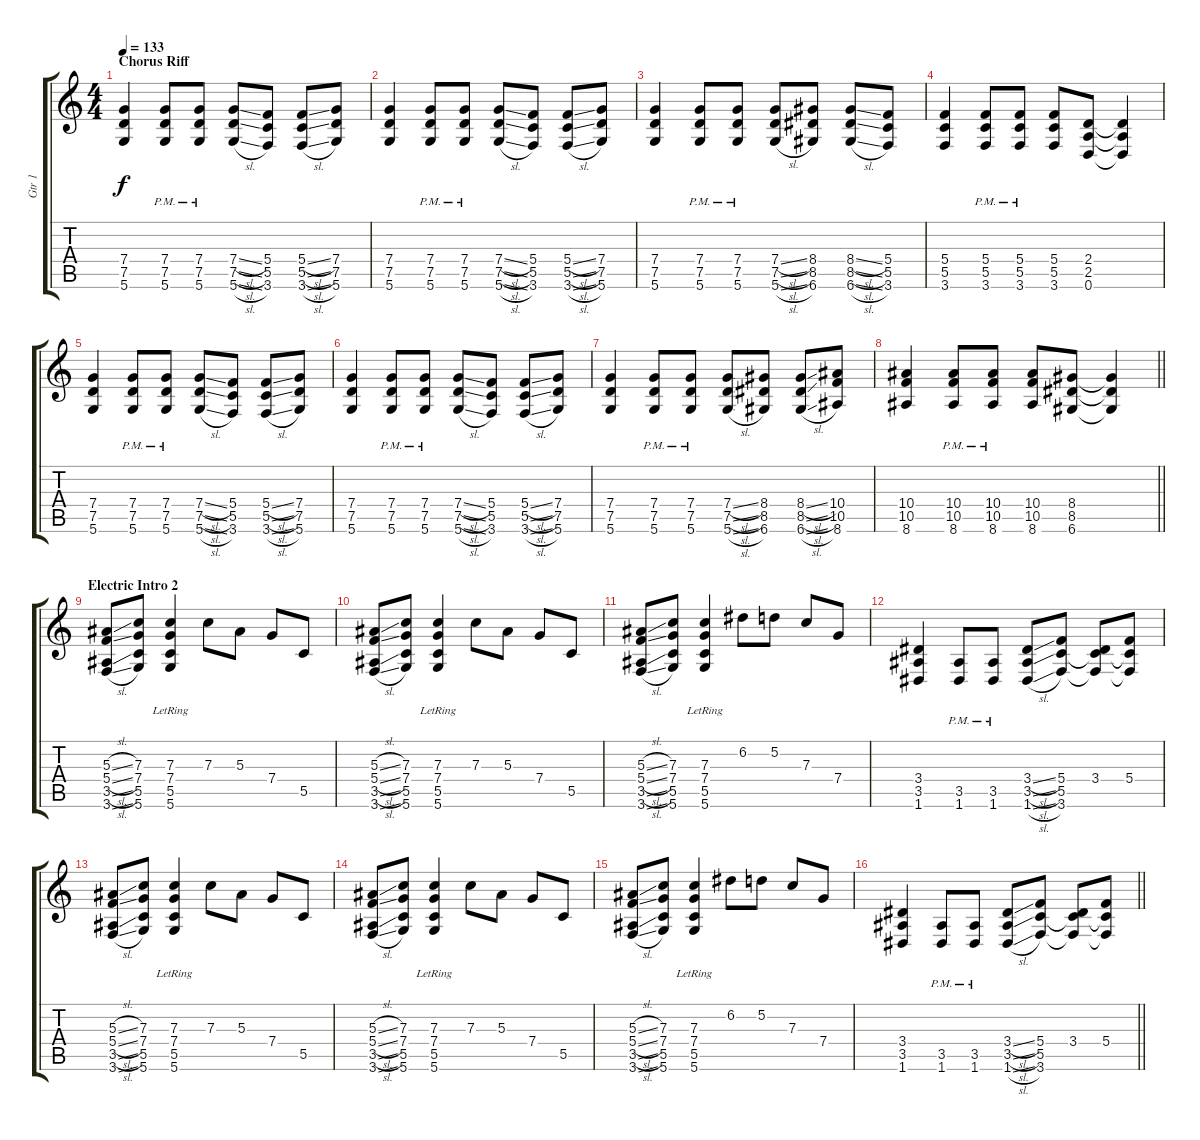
\track ("Gtr 1" "Gtr 1") {instrument distortionguitar}
\staff {score tabs}
\tuning (D4 A3 F3 C3 G2 D2) {hide}
\ts (4 4)
\section ("" "Chorus Riff")
\tempo 133
\clef g2
\ks c
(7.4 7.5 5.6).4{dy f} (7.4{pm} 7.5{pm} 5.6{pm}).8 (7.4{pm} 7.5{pm} 5.6{pm}).8 (7.4{sl} 7.5{sl} 5.6{sl}).8 (5.4 5.5 3.6).8 (5.4{sl} 5.5{sl} 3.6{sl}).8 (7.4 7.5 5.6).8 |
(7.4 7.5 5.6).4 (7.4{pm} 7.5{pm} 5.6{pm}).8 (7.4{pm} 7.5{pm} 5.6{pm}).8 (7.4{sl} 7.5{sl} 5.6{sl}).8 (5.4 5.5 3.6).8 (5.4{sl} 5.5{sl} 3.6{sl}).8 (7.4 7.5 5.6).8 |
(7.4 7.5 5.6).4 (7.4{pm} 7.5{pm} 5.6{pm}).8 (7.4{pm} 7.5{pm} 5.6{pm}).8 (7.4{sl} 7.5{sl} 5.6{sl}).8 (8.4 8.5 6.6).8 (8.4{sl} 8.5{sl} 6.6{sl}).8 (5.4 5.5 3.6).8 |
(5.4 5.5 3.6).4 (5.4{pm} 5.5{pm} 3.6{pm}).8 (5.4{pm} 5.5{pm} 3.6{pm}).8 (5.4 5.5 3.6).8 (2.4 2.5 0.6).8 (2.4{t} 2.5{t} 0.6{t}).4 |
(7.4 7.5 5.6).4 (7.4{pm} 7.5{pm} 5.6{pm}).8 (7.4{pm} 7.5{pm} 5.6{pm}).8 (7.4{sl} 7.5{sl} 5.6{sl}).8 (5.4 5.5 3.6).8 (5.4{sl} 5.5{sl} 3.6{sl}).8 (7.4 7.5 5.6).8 |
(7.4 7.5 5.6).4 (7.4{pm} 7.5{pm} 5.6{pm}).8 (7.4{pm} 7.5{pm} 5.6{pm}).8 (7.4{sl} 7.5{sl} 5.6{sl}).8 (5.4 5.5 3.6).8 (5.4{sl} 5.5{sl} 3.6{sl}).8 (7.4 7.5 5.6).8 |
(7.4 7.5 5.6).4 (7.4{pm} 7.5{pm} 5.6{pm}).8 (7.4{pm} 7.5{pm} 5.6{pm}).8 (7.4{sl} 7.5{sl} 5.6{sl}).8 (8.4 8.5 6.6).8 (8.4{sl} 8.5{sl} 6.6{sl}).8 (10.4 10.5 8.6).8 |
\barLineRight lightlight
(10.4 10.5 8.6).4 (10.4{pm} 10.5{pm} 8.6{pm}).8 (10.4{pm} 10.5{pm} 8.6{pm}).8 (10.4 10.5 8.6).8 (8.4 8.5 6.6).8 (8.4{t} 8.5{t} 6.6{t}).4 |
\section ("" "Electric Intro 2")
(5.3{sl} 5.4{sl} 3.5{sl} 3.6{sl}).8 (7.3 7.4 5.5 5.6).8 (7.3{lr} 7.4{lr} 5.5{lr} 5.6{lr}).4 7.3.8 5.3.8 7.4.8 5.5.8 |
(5.3{sl} 5.4{sl} 3.5{sl} 3.6{sl}).8 (7.3 7.4 5.5 5.6).8 (7.3{lr} 7.4{lr} 5.5{lr} 5.6{lr}).4 7.3.8 5.3.8 7.4.8 5.5.8 |
(5.3{sl} 5.4{sl} 3.5{sl} 3.6{sl}).8 (7.3 7.4 5.5 5.6).8 (7.3{lr} 7.4{lr} 5.5{lr} 5.6{lr}).4 6.2.8 5.2.8 7.3.8 7.4.8 |
(3.4 3.5 1.6).4 (3.5{pm} 1.6{pm}).8 (3.5{pm} 1.6{pm}).8 (3.4{sl} 3.5{sl} 1.6{sl}).8 (5.4 5.5 3.6).8 (3.4 5.5{t} 3.6{t}).8 (5.4 5.5{t} 3.6{t}).8 |
(5.3{sl} 5.4{sl} 3.5{sl} 3.6{sl}).8 (7.3 7.4 5.5 5.6).8 (7.3{lr} 7.4{lr} 5.5{lr} 5.6{lr}).4 7.3.8 5.3.8 7.4.8 5.5.8 |
(5.3{sl} 5.4{sl} 3.5{sl} 3.6{sl}).8 (7.3 7.4 5.5 5.6).8 (7.3{lr} 7.4{lr} 5.5{lr} 5.6{lr}).4 7.3.8 5.3.8 7.4.8 5.5.8 |
(5.3{sl} 5.4{sl} 3.5{sl} 3.6{sl}).8 (7.3 7.4 5.5 5.6).8 (7.3{lr} 7.4{lr} 5.5{lr} 5.6{lr}).4 6.2.8 5.2.8 7.3.8 7.4.8 |
\barLineRight lightlight
(3.4 3.5 1.6).4 (3.5{pm} 1.6{pm}).8 (3.5{pm} 1.6{pm}).8 (3.4{sl} 3.5{sl} 1.6{sl}).8 (5.4 5.5 3.6).8 (3.4 5.5{t} 3.6{t}).8 (5.4 5.5{t} 3.6{t}).8
